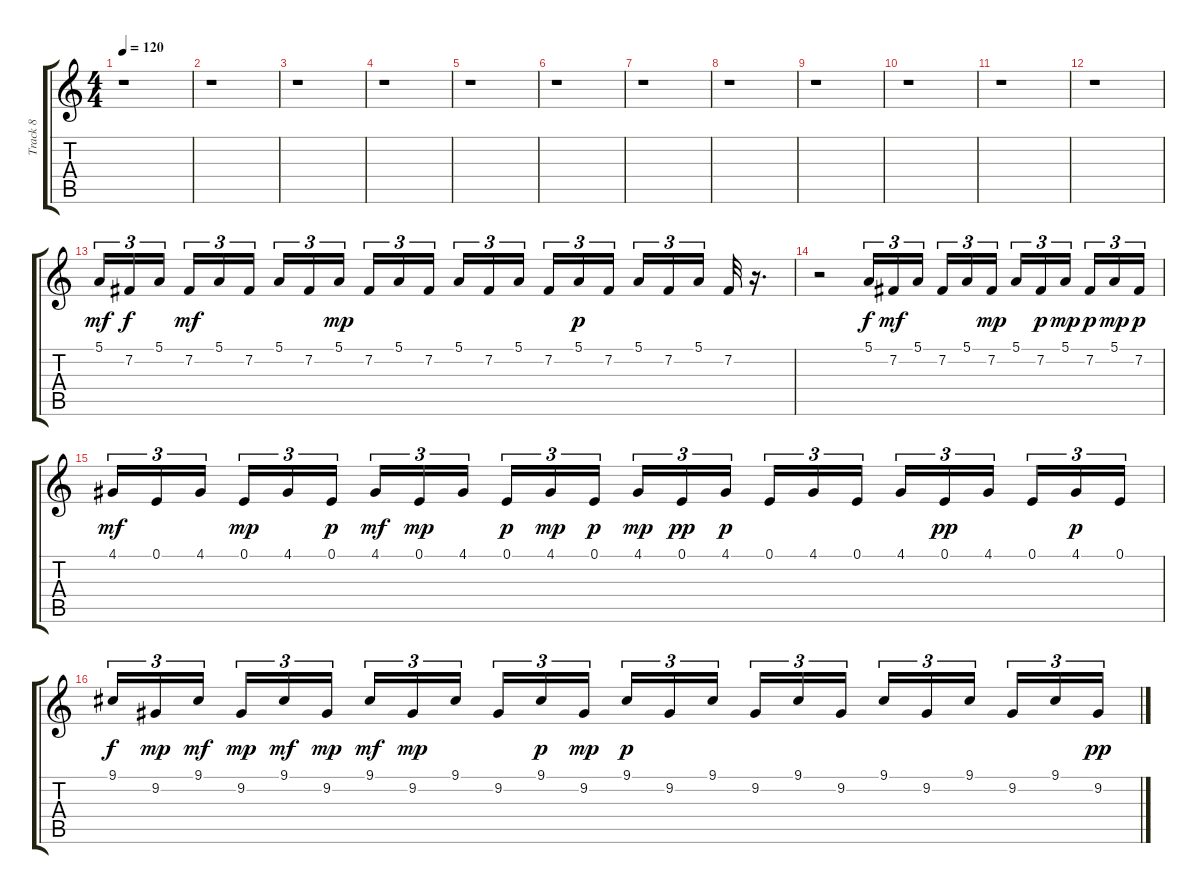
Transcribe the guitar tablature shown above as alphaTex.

\track ("Track 8" "Track 8") {instrument marimba}
\staff {score tabs}
\tuning (E4 B3 G3 D3 A2 E2) {hide}
\ts (4 4)
\tempo 120
\clef g2
\ks c
r.1{dy ff} |
r.1 |
r.1 |
r.1 |
r.1 |
r.1 |
r.1 |
r.1 |
r.1 |
r.1 |
r.1 |
r.1 |
5.1.16{tu (3 2) dy mf} 7.2.16{tu (3 2) dy f} 5.1.16{tu (3 2) beam splitsecondary} 7.2.16{tu (3 2) dy mf} 5.1.16{tu (3 2)} 7.2.16{tu (3 2)} 5.1.16{tu (3 2)} 7.2.16{tu (3 2)} 5.1.16{tu (3 2) dy mp beam splitsecondary} 7.2.16{tu (3 2)} 5.1.16{tu (3 2)} 7.2.16{tu (3 2)} 5.1.16{tu (3 2)} 7.2.16{tu (3 2)} 5.1.16{tu (3 2) beam splitsecondary} 7.2.16{tu (3 2)} 5.1.16{tu (3 2) dy p} 7.2.16{tu (3 2)} 5.1.16{tu (3 2)} 7.2.16{tu (3 2)} 5.1.16{tu (3 2) beam splitsecondary} 7.2.32 r.16{d} |
r.2 5.1.16{tu (3 2) dy f} 7.2.16{tu (3 2) dy mf} 5.1.16{tu (3 2) beam splitsecondary} 7.2.16{tu (3 2)} 5.1.16{tu (3 2)} 7.2.16{tu (3 2) dy mp} 5.1.16{tu (3 2)} 7.2.16{tu (3 2) dy p} 5.1.16{tu (3 2) dy mp beam splitsecondary} 7.2.16{tu (3 2) dy p} 5.1.16{tu (3 2) dy mp} 7.2.16{tu (3 2) dy p} |
4.1.16{tu (3 2) dy mf} 0.1.16{tu (3 2)} 4.1.16{tu (3 2) beam splitsecondary} 0.1.16{tu (3 2) dy mp} 4.1.16{tu (3 2)} 0.1.16{tu (3 2) dy p} 4.1.16{tu (3 2) dy mf} 0.1.16{tu (3 2) dy mp} 4.1.16{tu (3 2) beam splitsecondary} 0.1.16{tu (3 2) dy p} 4.1.16{tu (3 2) dy mp} 0.1.16{tu (3 2) dy p} 4.1.16{tu (3 2) dy mp} 0.1.16{tu (3 2) dy pp} 4.1.16{tu (3 2) dy p beam splitsecondary} 0.1.16{tu (3 2)} 4.1.16{tu (3 2)} 0.1.16{tu (3 2)} 4.1.16{tu (3 2)} 0.1.16{tu (3 2) dy pp} 4.1.16{tu (3 2) beam splitsecondary} 0.1.16{tu (3 2)} 4.1.16{tu (3 2) dy p} 0.1.16{tu (3 2)} |
9.1.16{tu (3 2) dy f} 9.2.16{tu (3 2) dy mp} 9.1.16{tu (3 2) dy mf beam splitsecondary} 9.2.16{tu (3 2) dy mp} 9.1.16{tu (3 2) dy mf} 9.2.16{tu (3 2) dy mp} 9.1.16{tu (3 2) dy mf} 9.2.16{tu (3 2) dy mp} 9.1.16{tu (3 2) beam splitsecondary} 9.2.16{tu (3 2)} 9.1.16{tu (3 2) dy p} 9.2.16{tu (3 2) dy mp} 9.1.16{tu (3 2) dy p} 9.2.16{tu (3 2)} 9.1.16{tu (3 2) beam splitsecondary} 9.2.16{tu (3 2)} 9.1.16{tu (3 2)} 9.2.16{tu (3 2)} 9.1.16{tu (3 2)} 9.2.16{tu (3 2)} 9.1.16{tu (3 2) beam splitsecondary} 9.2.16{tu (3 2)} 9.1.16{tu (3 2)} 9.2.16{tu (3 2) dy pp}
